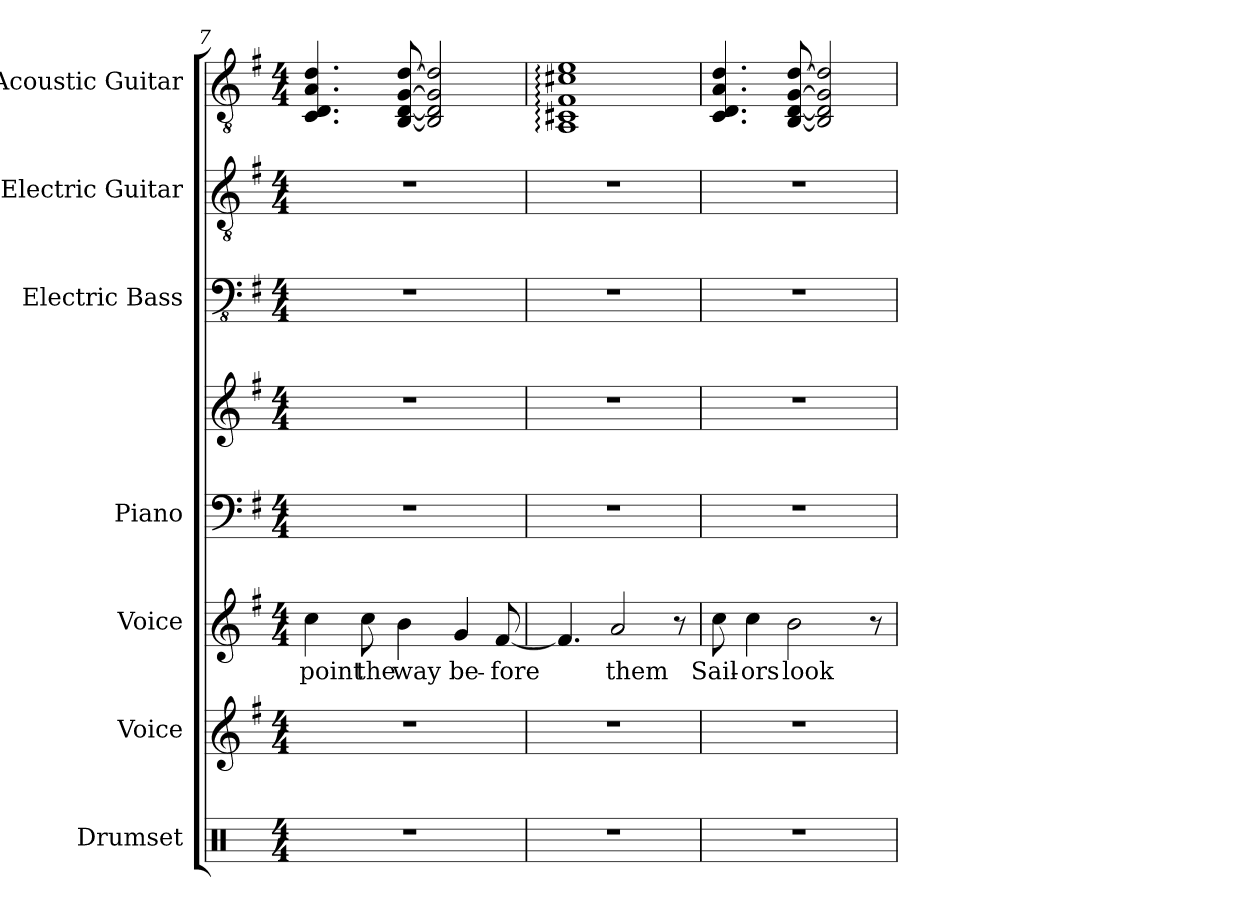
**kern	**kern	**kern	**text	**kern	**kern	**kern	**kern	**kern
*part7	*part6	*part5	*part5	*part4	*part4	*part3	*part2	*part1
*staff8	*staff7	*staff6	*staff6	*staff5	*staff4	*staff3	*staff2	*staff1
*I"Drumset	*I"Voice	*I"Voice	*	*I"Piano	*	*I"Electric Bass	*I"Electric Guitar	*I"Acoustic Guitar
*I'Drs.	*I'Vo.	*I'Vo.	*	*I'Pno.	*	*I'El. B.	*I'El. Guit.	*I'Guit.
*clefX	*clefG2	*clefG2	*	*clefF4	*clefG2	*clefFv4	*clefGv2	*clefGv2
*k[]	*k[f#]	*k[f#]	*	*k[f#]	*k[f#]	*k[f#]	*k[f#]	*k[f#]
*M4/4	*M4/4	*M4/4	*	*M4/4	*M4/4	*M4/4	*M4/4	*M4/4
=7	=7	=7	=7	=7	=7	=7	=7	=7
!	!	!	!LO:LY:b	!	!	!	!	!
1r	1r	4cc\	point	1r	1r	1r	1r	4.C/ 4.D/ 4.A/ 4.d/
!	!	!	!LO:LY:b	!	!	!	!	!
.	.	8cc\	the	.	.	.	.	.
!	!	!	!LO:LY:b	!	!	!	!	!
.	.	4b\	way	.	.	.	.	[8BB/ [8D/ [8G/ [8d/
.	.	.	.	.	.	.	.	2BB/] 2D/] 2G/] 2d/]
!	!	!	!LO:LY:b	!	!	!	!	!
.	.	4g/	be-	.	.	.	.	.
!	!	!	!LO:LY:b	!	!	!	!	!
.	.	[8f#/	-fore	.	.	.	.	.
=8	=8	=8	=8	=8	=8	=8	=8	=8
1r	1r	4.f#/]	.	1r	1r	1r	1r	1AA: 1C#X: 1F#: 1c#X: 1e:
!	!	!	!LO:LY:b	!	!	!	!	!
.	.	2a/	them	.	.	.	.	.
.	.	8r	.	.	.	.	.	.
=9	=9	=9	=9	=9	=9	=9	=9	=9
!	!	!	!LO:LY:b	!	!	!	!	!
1r	1r	8cc\	Sail-	1r	1r	1r	1r	4.C/ 4.D/ 4.A/ 4.d/
!	!	!	!LO:LY:b	!	!	!	!	!
.	.	4cc\	-ors	.	.	.	.	.
!	!	!	!LO:LY:b	!	!	!	!	!
.	.	2b\	look	.	.	.	.	[8BB/ [8D/ [8G/ [8d/
.	.	.	.	.	.	.	.	2BB/] 2D/] 2G/] 2d/]
.	.	8r	.	.	.	.	.	.
=	=	=	=	=	=	=	=	=
*-	*-	*-	*-	*-	*-	*-	*-	*-
